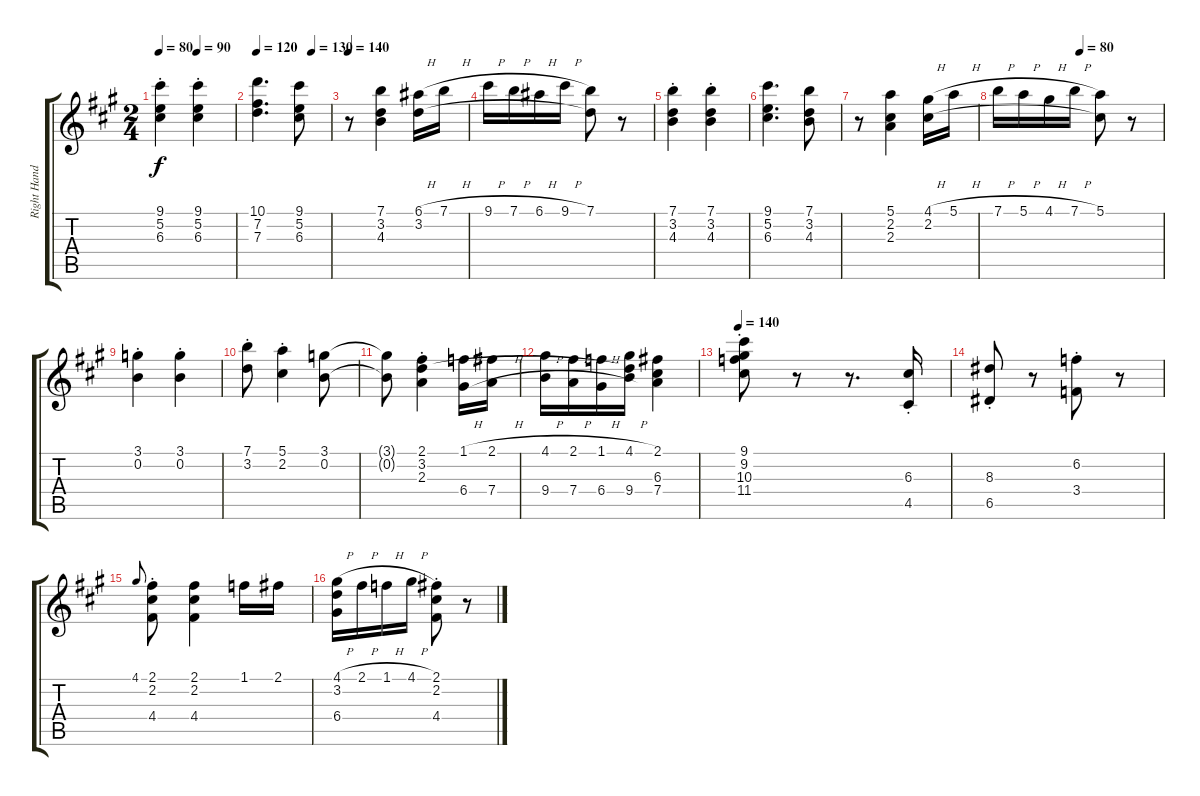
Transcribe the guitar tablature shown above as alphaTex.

\track ("Right Hand" "Right Hand") {instrument stringensemble1}
\staff {score tabs}
\tuning (E5 B4 G4 D4 A3 E3) {hide}
\ts (2 4)
\tempo 80
\tempo (90 0.5)
\clef g2
\ks f#minor
(9.1{st} 5.2{st} 6.3{st}).4{dy f volume 15} (9.1{st} 5.2{st} 6.3{st}).4 |
\tempo 120
\tempo (130 0.75)
(10.1 7.2 7.3).4{d} (9.1 5.2 6.3).8 |
\tempo 140
r.8 (7.1 3.2 4.3).4 (6.1{h} 3.2).16 7.1{h}.16 |
9.1{h}.16 7.1{h}.16 6.1{h}.16 9.1{h}.16 (7.1 3.2{t}).8 r.8 |
(7.1{st} 3.2{st} 4.3{st}).4 (7.1{st} 3.2{st} 4.3{st}).4 |
(9.1 5.2 6.3).4{d} (7.1 3.2 4.3).8 |
r.8 (5.1 2.2 2.3).4 (4.1{h} 2.2).16 5.1{h}.16 |
\tempo (80 0.5)
7.1{h}.16 5.1{h}.16 4.1{h}.16 7.1{h}.16 (5.1 2.2{t}).8 r.8 |
(3.1{st} 0.2{st}).4{volume 12} (3.1 0.2{st}).4 |
(7.1{st} 3.2{st}).8 (5.1{st} 2.2{st}).4 (3.1 0.2).8 |
(3.1{t} 0.2{t}).8 (2.1{st} 3.2 2.3{st}).4 (1.1{h} 6.4{h}).16 (2.1{h} 7.4{h}).16 |
(4.1{h} 9.4{h}).16 (2.1{h} 7.4{h}).16 (1.1{h} 6.4{h}).16 (4.1{h} 3.2{t} 9.4{h}).16 (2.1 6.3 7.4).4 |
\tempo 140
(9.1{st} 9.2{st} 10.3{st} 11.4{st}).8{volume 15} r.8 r.8{d} (6.3{st} 4.5{st}).16 |
(8.3{st} 6.5{st}).8 r.8 (6.2{st} 3.4{st}).8 r.8 |
4.1.8{gr onbeat} (2.1{st} 2.2{st} 4.4{st}).8 (2.1 2.2 4.4).4 1.1.16 2.1.16 |
(4.1{h} 3.2 6.4).16 2.1{h}.16 1.1{h}.16 4.1{h}.16 (2.1{st} 2.2{st} 4.4{st}).8 r.8
